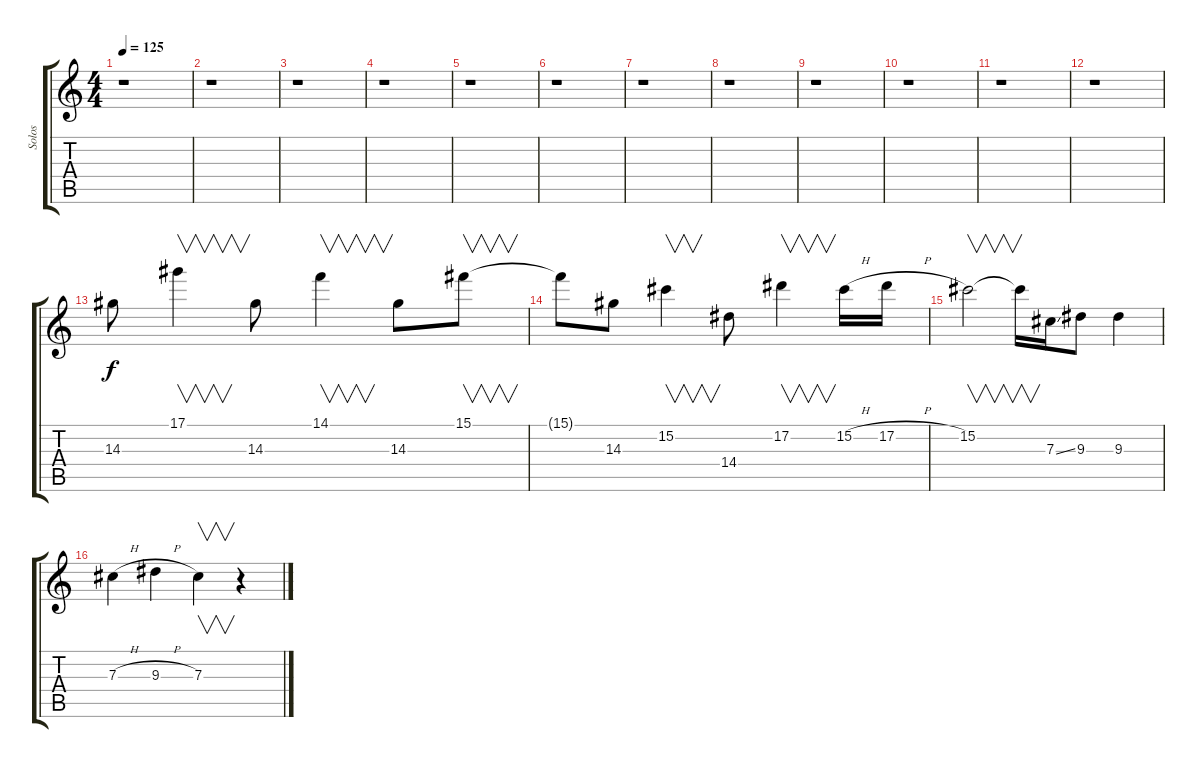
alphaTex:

\track ("Solos" "Solos") {instrument distortionguitar}
\staff {score tabs}
\tuning (Eb4 Bb3 Gb3 Db3 Ab2 Eb2) {hide}
\ts (4 4)
\tempo 125
\clef g2
\ks c
r.1{dy f} |
r.1 |
r.1 |
r.1 |
r.1 |
r.1 |
r.1 |
r.1 |
r.1 |
r.1 |
r.1 |
r.1 |
14.3.8 17.1.4{v} 14.3.8 14.1.4{v} 14.3.8 15.1.8{v} |
15.1{t}.8 14.3.8 15.2.4{v} 14.4.8 17.2.4{v} 15.2{h}.16 17.2{h}.16 |
15.2.2{v} 15.2{t}.16{v} 7.3{ss}.16 9.3.8 9.3.4 |
7.3{h}.4 9.3{h}.4 7.3.4{v} r.4
